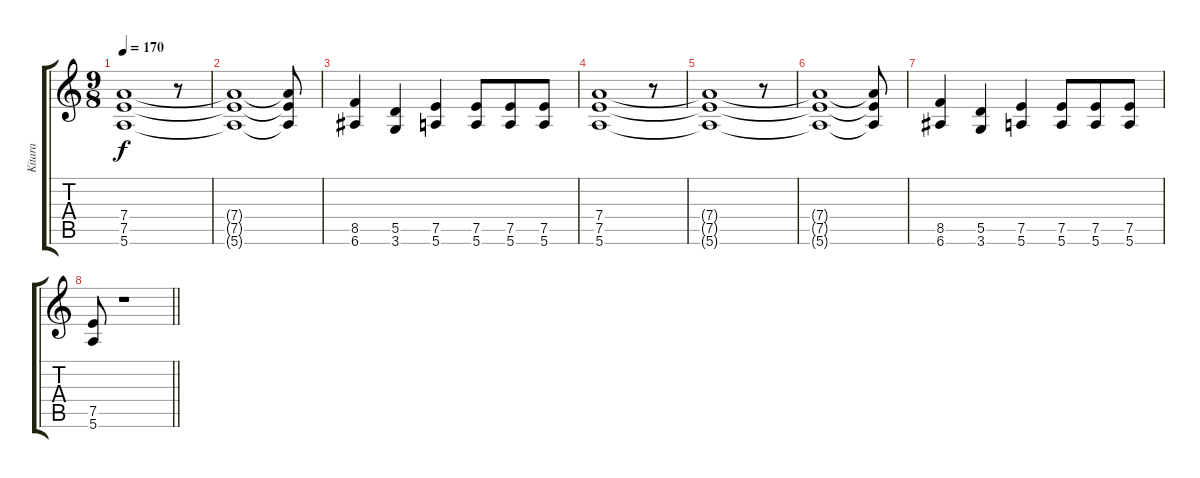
\track ("Kitara" "Kitara") {instrument distortionguitar}
\staff {score tabs}
\tuning (E4 B3 G3 D3 A2 E2) {hide}
\ts (9 8)
\tempo 170
\clef g2
\ks c
(7.4{t} 7.5{t} 5.6{t}).1{dy f} r.8 |
(7.4{t} 7.5{t} 5.6{t}).1 (7.4{t} 7.5{t} 5.6{t}).8 |
(8.5 6.6).4 (5.5 3.6).4 (7.5 5.6).4 (7.5 5.6).8 (7.5 5.6).8 (7.5 5.6).8 |
(7.4 7.5 5.6).1 r.8 |
(7.4{t} 7.5{t} 5.6{t}).1 r.8 |
(7.4{t} 7.5{t} 5.6{t}).1 (7.4{t} 7.5{t} 5.6{t}).8 |
(8.5 6.6).4 (5.5 3.6).4 (7.5 5.6).4 (7.5 5.6).8 (7.5 5.6).8 (7.5 5.6).8 |
\barLineRight lightlight
(7.5 5.6).8 r.1
